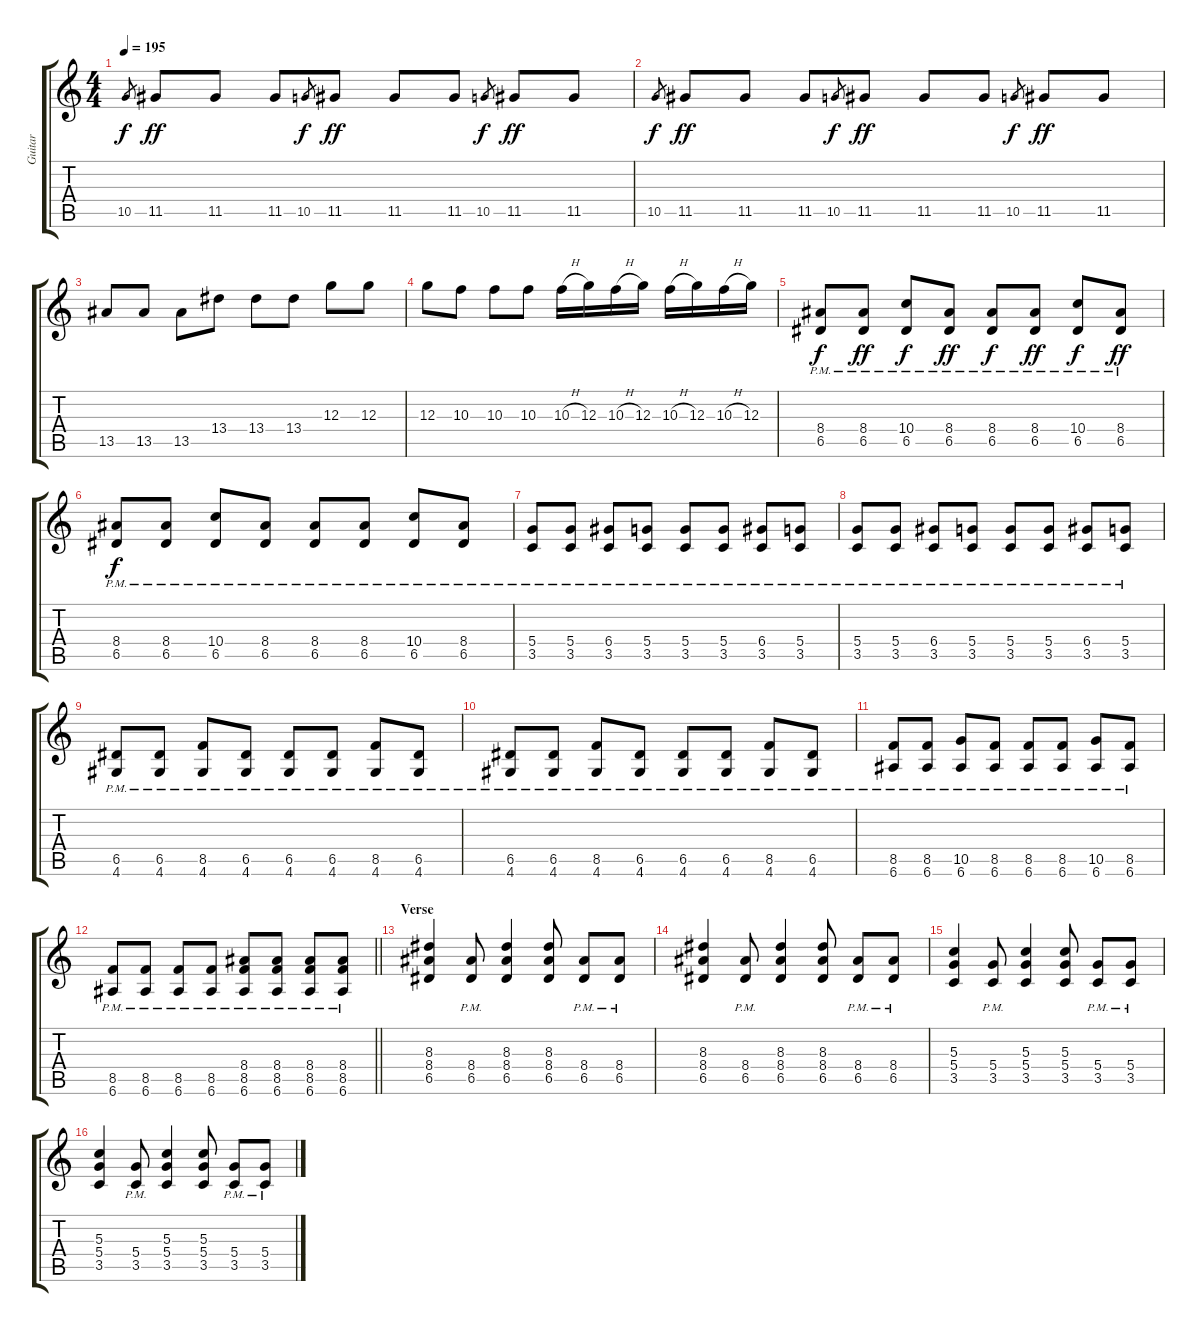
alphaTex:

\track ("Guitar" "Guitar") {instrument overdrivenguitar}
\staff {score tabs}
\tuning (E4 B3 G3 D3 A2 E2) {hide}
\ts (4 4)
\tempo 195
\clef g2
\ks c
10.5.8{gr dy f} 11.5.8{dy ff} 11.5.8 11.5.8 10.5.8{gr dy f} 11.5.8{dy ff} 11.5.8 11.5.8 10.5.8{gr dy f} 11.5.8{dy ff} 11.5.8 |
10.5.8{gr dy f} 11.5.8{dy ff} 11.5.8 11.5.8 10.5.8{gr dy f} 11.5.8{dy ff} 11.5.8 11.5.8 10.5.8{gr dy f} 11.5.8{dy ff} 11.5.8 |
13.5.8 13.5.8 13.5.8 13.4.8 13.4.8 13.4.8 12.3.8 12.3.8 |
12.3.8 10.3.8 10.3.8 10.3.8 10.3{h}.16 12.3.16 10.3{h}.16 12.3.16 10.3{h}.16 12.3.16 10.3{h}.16 12.3.16 |
(8.4{pm} 6.5{pm}).8{dy f} (8.4{pm} 6.5{pm}).8{dy ff} (10.4{pm} 6.5{pm}).8{dy f} (8.4{pm} 6.5{pm}).8{dy ff} (8.4{pm} 6.5{pm}).8{dy f} (8.4{pm} 6.5{pm}).8{dy ff} (10.4{pm} 6.5{pm}).8{dy f} (8.4{pm} 6.5{pm}).8{dy ff} |
(8.4{pm} 6.5{pm}).8{dy f} (8.4{pm} 6.5{pm}).8 (10.4{pm} 6.5{pm}).8 (8.4{pm} 6.5{pm}).8 (8.4{pm} 6.5{pm}).8 (8.4{pm} 6.5{pm}).8 (10.4{pm} 6.5{pm}).8 (8.4{pm} 6.5{pm}).8 |
(5.4{pm} 3.5{pm}).8 (5.4{pm} 3.5{pm}).8 (6.4{pm} 3.5{pm}).8 (5.4{pm} 3.5{pm}).8 (5.4{pm} 3.5{pm}).8 (5.4{pm} 3.5{pm}).8 (6.4{pm} 3.5{pm}).8 (5.4{pm} 3.5{pm}).8 |
(5.4{pm} 3.5{pm}).8 (5.4{pm} 3.5{pm}).8 (6.4{pm} 3.5{pm}).8 (5.4{pm} 3.5{pm}).8 (5.4{pm} 3.5{pm}).8 (5.4{pm} 3.5{pm}).8 (6.4{pm} 3.5{pm}).8 (5.4{pm} 3.5{pm}).8 |
(6.5{pm} 4.6{pm}).8 (6.5{pm} 4.6{pm}).8 (8.5{pm} 4.6{pm}).8 (6.5{pm} 4.6{pm}).8 (6.5{pm} 4.6{pm}).8 (6.5{pm} 4.6{pm}).8 (8.5{pm} 4.6{pm}).8 (6.5{pm} 4.6{pm}).8 |
(6.5{pm} 4.6{pm}).8 (6.5{pm} 4.6{pm}).8 (8.5{pm} 4.6{pm}).8 (6.5{pm} 4.6{pm}).8 (6.5{pm} 4.6{pm}).8 (6.5{pm} 4.6{pm}).8 (8.5{pm} 4.6{pm}).8 (6.5{pm} 4.6{pm}).8 |
(8.5{pm} 6.6{pm}).8 (8.5{pm} 6.6{pm}).8 (10.5{pm} 6.6{pm}).8 (8.5{pm} 6.6{pm}).8 (8.5{pm} 6.6{pm}).8 (8.5{pm} 6.6{pm}).8 (10.5{pm} 6.6{pm}).8 (8.5{pm} 6.6{pm}).8 |
\barLineRight lightlight
(8.5{pm} 6.6{pm}).8 (8.5{pm} 6.6{pm}).8 (8.5{pm} 6.6{pm}).8 (8.5{pm} 6.6{pm}).8 (8.4{pm} 8.5{pm} 6.6{pm}).8 (8.4{pm} 8.5{pm} 6.6{pm}).8 (8.4{pm} 8.5{pm} 6.6{pm}).8 (8.4{pm} 8.5{pm} 6.6{pm}).8 |
\section ("" "Verse")
(8.3 8.4 6.5).4 (8.4{pm} 6.5{pm}).8 (8.3 8.4 6.5).4 (8.3 8.4 6.5).8 (8.4{pm} 6.5{pm}).8 (8.4{pm} 6.5{pm}).8 |
(8.3 8.4 6.5).4 (8.4{pm} 6.5{pm}).8 (8.3 8.4 6.5).4 (8.3 8.4 6.5).8 (8.4{pm} 6.5{pm}).8 (8.4{pm} 6.5{pm}).8 |
(5.3 5.4 3.5).4 (5.4{pm} 3.5{pm}).8 (5.3 5.4 3.5).4 (5.3 5.4 3.5).8 (5.4{pm} 3.5{pm}).8 (5.4{pm} 3.5{pm}).8 |
(5.3 5.4 3.5).4 (5.4{pm} 3.5{pm}).8 (5.3 5.4 3.5).4 (5.3 5.4 3.5).8 (5.4{pm} 3.5{pm}).8 (5.4{pm} 3.5{pm}).8
